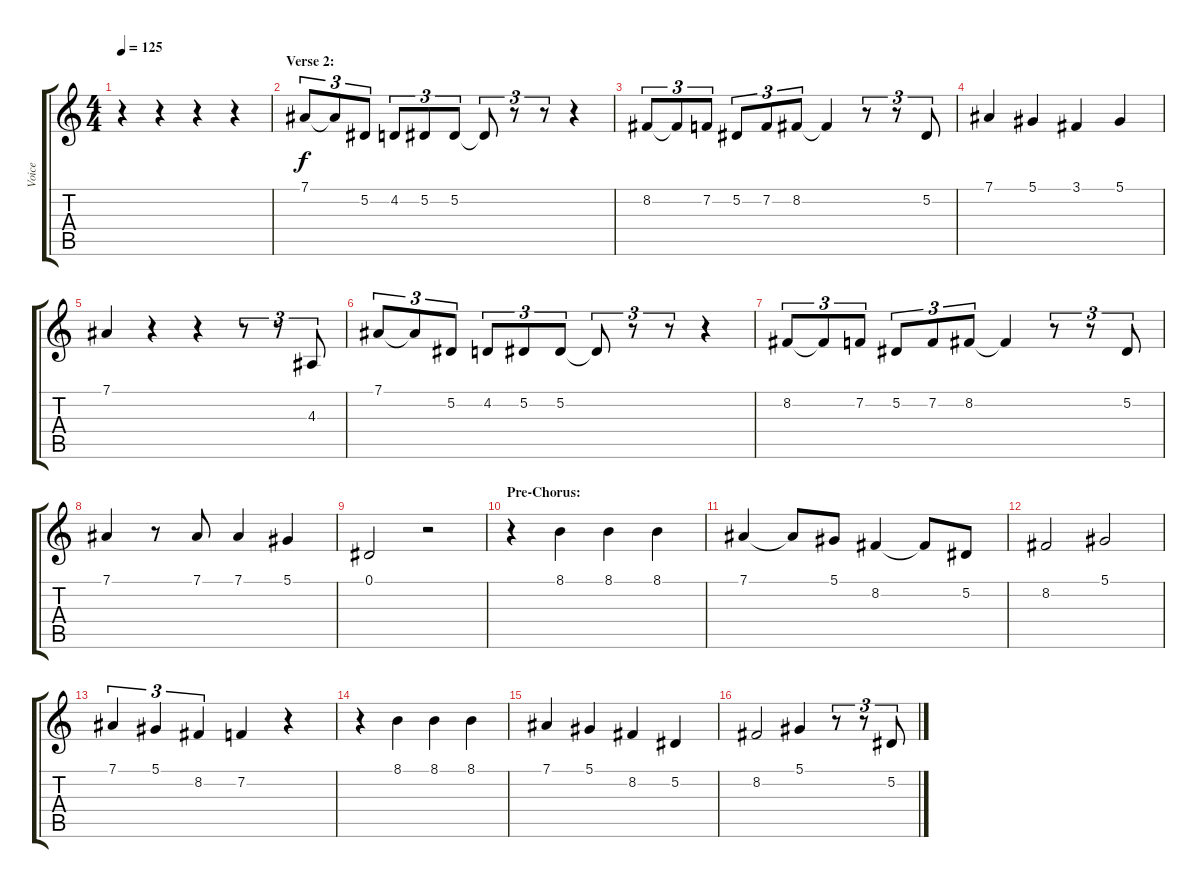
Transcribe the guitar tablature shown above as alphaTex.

\track ("Voice" "Voice") {instrument cello}
\staff {score tabs}
\tuning (Eb4 Bb3 Gb3 Db3 Ab2 Eb2) {hide}
\ts (4 4)
\tempo 125
\clef g2
\ks c
r.4{dy f} r.4 r.4 r.4 |
\section ("" "Verse 2:")
7.1.8{tu (3 2)} 7.1{t}.8{tu (3 2)} 5.2.8{tu (3 2)} 4.2.8{tu (3 2)} 5.2.8{tu (3 2)} 5.2.8{tu (3 2)} 5.2{t}.8{tu (3 2)} r.8{tu (3 2)} r.8{tu (3 2)} r.4 |
8.2.8{tu (3 2)} 8.2{t}.8{tu (3 2)} 7.2.8{tu (3 2)} 5.2.8{tu (3 2)} 7.2.8{tu (3 2)} 8.2.8{tu (3 2)} 8.2{t}.4 r.8{tu (3 2)} r.8{tu (3 2)} 5.2.8{tu (3 2)} |
7.1.4 5.1.4 3.1.4 5.1.4 |
7.1.4 r.4 r.4 r.8{tu (3 2)} r.8{tu (3 2)} 4.3.8{tu (3 2)} |
7.1.8{tu (3 2)} 7.1{t}.8{tu (3 2)} 5.2.8{tu (3 2)} 4.2.8{tu (3 2)} 5.2.8{tu (3 2)} 5.2.8{tu (3 2)} 5.2{t}.8{tu (3 2)} r.8{tu (3 2)} r.8{tu (3 2)} r.4 |
8.2.8{tu (3 2)} 8.2{t}.8{tu (3 2)} 7.2.8{tu (3 2)} 5.2.8{tu (3 2)} 7.2.8{tu (3 2)} 8.2.8{tu (3 2)} 8.2{t}.4 r.8{tu (3 2)} r.8{tu (3 2)} 5.2.8{tu (3 2)} |
7.1.4 r.8 7.1.8 7.1.4 5.1.4 |
0.1.2 r.2 |
\section ("" "Pre-Chorus:")
r.4 8.1.4 8.1.4 8.1.4 |
7.1.4 7.1{t}.8 5.1.8 8.2.4 8.2{t}.8 5.2.8 |
8.2.2 5.1.2 |
7.1.4{tu (3 2)} 5.1.4{tu (3 2)} 8.2.4{tu (3 2)} 7.2.4 r.4 |
r.4 8.1.4 8.1.4 8.1.4 |
7.1.4 5.1.4 8.2.4 5.2.4 |
8.2.2 5.1.4 r.8{tu (3 2)} r.8{tu (3 2)} 5.2.8{tu (3 2)}
